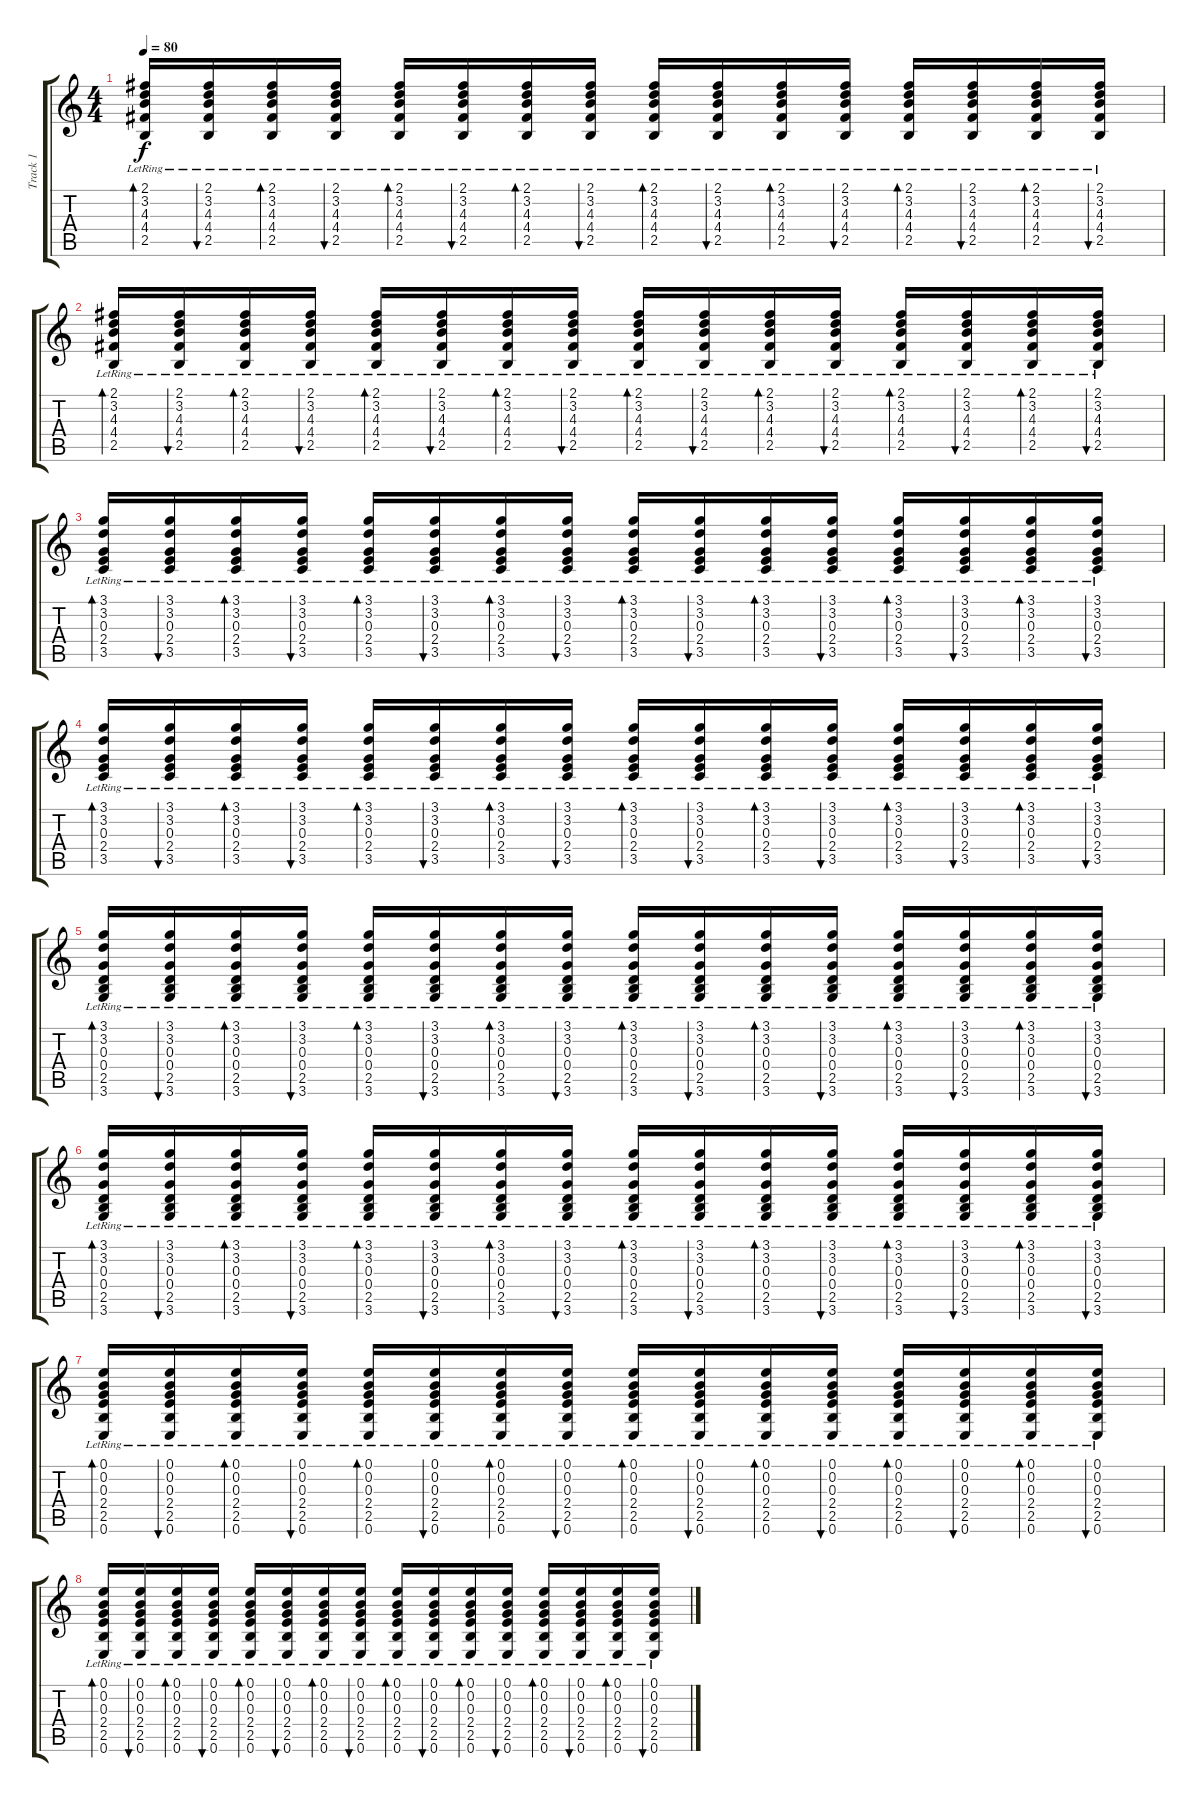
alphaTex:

\track ("Track 1" "Track 1") {instrument acousticguitarsteel}
\staff {score tabs}
\tuning (E4 B3 G3 D3 A2 E2) {hide}
\ts (4 4)
\tempo 80
\clef g2
\ks c
(2.1{lr} 3.2{lr} 4.3{lr} 4.4{lr} 2.5{lr}).16{bd 30 dy f} (2.1{lr} 3.2{lr} 4.3{lr} 4.4{lr} 2.5{lr}).16{bu 60} (2.1{lr} 3.2{lr} 4.3{lr} 4.4{lr} 2.5{lr}).16{bd 30} (2.1{lr} 3.2{lr} 4.3{lr} 4.4{lr} 2.5{lr}).16{bu 30} (2.1{lr} 3.2{lr} 4.3{lr} 4.4{lr} 2.5{lr}).16{bd 60} (2.1{lr} 3.2{lr} 4.3{lr} 4.4{lr} 2.5{lr}).16{bu 60} (2.1{lr} 3.2{lr} 4.3{lr} 4.4{lr} 2.5{lr}).16{bd 30} (2.1{lr} 3.2{lr} 4.3{lr} 4.4{lr} 2.5{lr}).16{bu 60} (2.1{lr} 3.2{lr} 4.3{lr} 4.4{lr} 2.5{lr}).16{bd 30} (2.1{lr} 3.2{lr} 4.3{lr} 4.4{lr} 2.5{lr}).16{bu 60} (2.1{lr} 3.2{lr} 4.3{lr} 4.4{lr} 2.5{lr}).16{bd 30} (2.1{lr} 3.2{lr} 4.3{lr} 4.4{lr} 2.5{lr}).16{bu 30} (2.1{lr} 3.2{lr} 4.3{lr} 4.4{lr} 2.5{lr}).16{bd 60} (2.1{lr} 3.2{lr} 4.3{lr} 4.4{lr} 2.5{lr}).16{bu 60} (2.1{lr} 3.2{lr} 4.3{lr} 4.4{lr} 2.5{lr}).16{bd 30} (2.1{lr} 3.2{lr} 4.3{lr} 4.4{lr} 2.5{lr}).16{bu 60} |
(2.1{lr} 3.2{lr} 4.3{lr} 4.4{lr} 2.5{lr}).16{bd 30} (2.1{lr} 3.2{lr} 4.3{lr} 4.4{lr} 2.5{lr}).16{bu 60} (2.1{lr} 3.2{lr} 4.3{lr} 4.4{lr} 2.5{lr}).16{bd 30} (2.1{lr} 3.2{lr} 4.3{lr} 4.4{lr} 2.5{lr}).16{bu 30} (2.1{lr} 3.2{lr} 4.3{lr} 4.4{lr} 2.5{lr}).16{bd 60} (2.1{lr} 3.2{lr} 4.3{lr} 4.4{lr} 2.5{lr}).16{bu 60} (2.1{lr} 3.2{lr} 4.3{lr} 4.4{lr} 2.5{lr}).16{bd 30} (2.1{lr} 3.2{lr} 4.3{lr} 4.4{lr} 2.5{lr}).16{bu 60} (2.1{lr} 3.2{lr} 4.3{lr} 4.4{lr} 2.5{lr}).16{bd 30} (2.1{lr} 3.2{lr} 4.3{lr} 4.4{lr} 2.5{lr}).16{bu 60} (2.1{lr} 3.2{lr} 4.3{lr} 4.4{lr} 2.5{lr}).16{bd 30} (2.1{lr} 3.2{lr} 4.3{lr} 4.4{lr} 2.5{lr}).16{bu 30} (2.1{lr} 3.2{lr} 4.3{lr} 4.4{lr} 2.5{lr}).16{bd 60} (2.1{lr} 3.2{lr} 4.3{lr} 4.4{lr} 2.5{lr}).16{bu 60} (2.1{lr} 3.2{lr} 4.3{lr} 4.4{lr} 2.5{lr}).16{bd 30} (2.1{lr} 3.2{lr} 4.3{lr} 4.4{lr} 2.5{lr}).16{bu 60} |
(3.1{lr} 3.2{lr} 0.3{lr} 2.4{lr} 3.5{lr}).16{bd 30} (3.1{lr} 3.2{lr} 0.3{lr} 2.4{lr} 3.5{lr}).16{bu 60} (3.1{lr} 3.2{lr} 0.3{lr} 2.4{lr} 3.5{lr}).16{bd 30} (3.1{lr} 3.2{lr} 0.3{lr} 2.4{lr} 3.5{lr}).16{bu 30} (3.1{lr} 3.2{lr} 0.3{lr} 2.4{lr} 3.5{lr}).16{bd 60} (3.1{lr} 3.2{lr} 0.3{lr} 2.4{lr} 3.5{lr}).16{bu 60} (3.1{lr} 3.2{lr} 0.3{lr} 2.4{lr} 3.5{lr}).16{bd 30} (3.1{lr} 3.2{lr} 0.3{lr} 2.4{lr} 3.5{lr}).16{bu 60} (3.1{lr} 3.2{lr} 0.3{lr} 2.4{lr} 3.5{lr}).16{bd 30} (3.1{lr} 3.2{lr} 0.3{lr} 2.4{lr} 3.5{lr}).16{bu 60} (3.1{lr} 3.2{lr} 0.3{lr} 2.4{lr} 3.5{lr}).16{bd 30} (3.1{lr} 3.2{lr} 0.3{lr} 2.4{lr} 3.5{lr}).16{bu 30} (3.1{lr} 3.2{lr} 0.3{lr} 2.4{lr} 3.5{lr}).16{bd 60} (3.1{lr} 3.2{lr} 0.3{lr} 2.4{lr} 3.5{lr}).16{bu 60} (3.1{lr} 3.2{lr} 0.3{lr} 2.4{lr} 3.5{lr}).16{bd 30} (3.1{lr} 3.2{lr} 0.3{lr} 2.4{lr} 3.5{lr}).16{bu 60} |
(3.1{lr} 3.2{lr} 0.3{lr} 2.4{lr} 3.5{lr}).16{bd 30} (3.1{lr} 3.2{lr} 0.3{lr} 2.4{lr} 3.5{lr}).16{bu 60} (3.1{lr} 3.2{lr} 0.3{lr} 2.4{lr} 3.5{lr}).16{bd 30} (3.1{lr} 3.2{lr} 0.3{lr} 2.4{lr} 3.5{lr}).16{bu 30} (3.1{lr} 3.2{lr} 0.3{lr} 2.4{lr} 3.5{lr}).16{bd 60} (3.1{lr} 3.2{lr} 0.3{lr} 2.4{lr} 3.5{lr}).16{bu 60} (3.1{lr} 3.2{lr} 0.3{lr} 2.4{lr} 3.5{lr}).16{bd 30} (3.1{lr} 3.2{lr} 0.3{lr} 2.4{lr} 3.5{lr}).16{bu 60} (3.1{lr} 3.2{lr} 0.3{lr} 2.4{lr} 3.5{lr}).16{bd 30} (3.1{lr} 3.2{lr} 0.3{lr} 2.4{lr} 3.5{lr}).16{bu 60} (3.1{lr} 3.2{lr} 0.3{lr} 2.4{lr} 3.5{lr}).16{bd 30} (3.1{lr} 3.2{lr} 0.3{lr} 2.4{lr} 3.5{lr}).16{bu 30} (3.1{lr} 3.2{lr} 0.3{lr} 2.4{lr} 3.5{lr}).16{bd 60} (3.1{lr} 3.2{lr} 0.3{lr} 2.4{lr} 3.5{lr}).16{bu 60} (3.1{lr} 3.2{lr} 0.3{lr} 2.4{lr} 3.5{lr}).16{bd 30} (3.1{lr} 3.2{lr} 0.3{lr} 2.4{lr} 3.5{lr}).16{bu 60} |
(3.1{lr} 3.2{lr} 0.3{lr} 0.4{lr} 2.5{lr} 3.6{lr}).16{bd 60} (3.1{lr} 3.2{lr} 0.3{lr} 0.4{lr} 2.5{lr} 3.6{lr}).16{bu 60} (3.1{lr} 3.2{lr} 0.3{lr} 0.4{lr} 2.5{lr} 3.6{lr}).16{bd 30} (3.1{lr} 3.2{lr} 0.3{lr} 0.4{lr} 2.5{lr} 3.6{lr}).16{bu 30} (3.1{lr} 3.2{lr} 0.3{lr} 0.4{lr} 2.5{lr} 3.6{lr}).16{bd 60} (3.1{lr} 3.2{lr} 0.3{lr} 0.4{lr} 2.5{lr} 3.6{lr}).16{bu 60} (3.1{lr} 3.2{lr} 0.3{lr} 0.4{lr} 2.5{lr} 3.6{lr}).16{bd 30} (3.1{lr} 3.2{lr} 0.3{lr} 0.4{lr} 2.5{lr} 3.6{lr}).16{bu 60} (3.1{lr} 3.2{lr} 0.3{lr} 0.4{lr} 2.5{lr} 3.6{lr}).16{bd 30} (3.1{lr} 3.2{lr} 0.3{lr} 0.4{lr} 2.5{lr} 3.6{lr}).16{bu 60} (3.1{lr} 3.2{lr} 0.3{lr} 0.4{lr} 2.5{lr} 3.6{lr}).16{bd 30} (3.1{lr} 3.2{lr} 0.3{lr} 0.4{lr} 2.5{lr} 3.6{lr}).16{bu 30} (3.1{lr} 3.2{lr} 0.3{lr} 0.4{lr} 2.5{lr} 3.6{lr}).16{bd 60} (3.1{lr} 3.2{lr} 0.3{lr} 0.4{lr} 2.5{lr} 3.6{lr}).16{bu 60} (3.1{lr} 3.2{lr} 0.3{lr} 0.4{lr} 2.5{lr} 3.6{lr}).16{bd 30} (3.1{lr} 3.2{lr} 0.3{lr} 0.4{lr} 2.5{lr} 3.6{lr}).16{bu 60} |
(3.1{lr} 3.2{lr} 0.3{lr} 0.4{lr} 2.5{lr} 3.6{lr}).16{bd 30} (3.1{lr} 3.2{lr} 0.3{lr} 0.4{lr} 2.5{lr} 3.6{lr}).16{bu 60} (3.1{lr} 3.2{lr} 0.3{lr} 0.4{lr} 2.5{lr} 3.6{lr}).16{bd 30} (3.1{lr} 3.2{lr} 0.3{lr} 0.4{lr} 2.5{lr} 3.6{lr}).16{bu 30} (3.1{lr} 3.2{lr} 0.3{lr} 0.4{lr} 2.5{lr} 3.6{lr}).16{bd 60} (3.1{lr} 3.2{lr} 0.3{lr} 0.4{lr} 2.5{lr} 3.6{lr}).16{bu 60} (3.1{lr} 3.2{lr} 0.3{lr} 0.4{lr} 2.5{lr} 3.6{lr}).16{bd 30} (3.1{lr} 3.2{lr} 0.3{lr} 0.4{lr} 2.5{lr} 3.6{lr}).16{bu 60} (3.1{lr} 3.2{lr} 0.3{lr} 0.4{lr} 2.5{lr} 3.6{lr}).16{bd 30} (3.1{lr} 3.2{lr} 0.3{lr} 0.4{lr} 2.5{lr} 3.6{lr}).16{bu 60} (3.1{lr} 3.2{lr} 0.3{lr} 0.4{lr} 2.5{lr} 3.6{lr}).16{bd 30} (3.1{lr} 3.2{lr} 0.3{lr} 0.4{lr} 2.5{lr} 3.6{lr}).16{bu 30} (3.1{lr} 3.2{lr} 0.3{lr} 0.4{lr} 2.5{lr} 3.6{lr}).16{bd 60} (3.1{lr} 3.2{lr} 0.3{lr} 0.4{lr} 2.5{lr} 3.6{lr}).16{bu 60} (3.1{lr} 3.2{lr} 0.3{lr} 0.4{lr} 2.5{lr} 3.6{lr}).16{bd 30} (3.1{lr} 3.2{lr} 0.3{lr} 0.4{lr} 2.5{lr} 3.6{lr}).16{bu 60} |
(0.1{lr} 0.2{lr} 0.3{lr} 2.4{lr} 2.5{lr} 0.6{lr}).16{bd 30} (0.1{lr} 0.2{lr} 0.3{lr} 2.4{lr} 2.5{lr} 0.6{lr}).16{bu 60} (0.1{lr} 0.2{lr} 0.3{lr} 2.4{lr} 2.5{lr} 0.6{lr}).16{bd 30} (0.1{lr} 0.2{lr} 0.3{lr} 2.4{lr} 2.5{lr} 0.6{lr}).16{bu 30} (0.1{lr} 0.2{lr} 0.3{lr} 2.4{lr} 2.5{lr} 0.6{lr}).16{bd 60} (0.1{lr} 0.2{lr} 0.3{lr} 2.4{lr} 2.5{lr} 0.6{lr}).16{bu 60} (0.1{lr} 0.2{lr} 0.3{lr} 2.4{lr} 2.5{lr} 0.6{lr}).16{bd 30} (0.1{lr} 0.2{lr} 0.3{lr} 2.4{lr} 2.5{lr} 0.6{lr}).16{bu 60} (0.1{lr} 0.2{lr} 0.3{lr} 2.4{lr} 2.5{lr} 0.6{lr}).16{bd 30} (0.1{lr} 0.2{lr} 0.3{lr} 2.4{lr} 2.5{lr} 0.6{lr}).16{bu 60} (0.1{lr} 0.2{lr} 0.3{lr} 2.4{lr} 2.5{lr} 0.6{lr}).16{bd 30} (0.1{lr} 0.2{lr} 0.3{lr} 2.4{lr} 2.5{lr} 0.6{lr}).16{bu 30} (0.1{lr} 0.2{lr} 0.3{lr} 2.4{lr} 2.5{lr} 0.6{lr}).16{bd 60} (0.1{lr} 0.2{lr} 0.3{lr} 2.4{lr} 2.5{lr} 0.6{lr}).16{bu 60} (0.1{lr} 0.2{lr} 0.3{lr} 2.4{lr} 2.5{lr} 0.6{lr}).16{bd 30} (0.1{lr} 0.2{lr} 0.3{lr} 2.4{lr} 2.5{lr} 0.6{lr}).16{bu 60} |
(0.1{lr} 0.2{lr} 0.3{lr} 2.4{lr} 2.5{lr} 0.6{lr}).16{bd 30} (0.1{lr} 0.2{lr} 0.3{lr} 2.4{lr} 2.5{lr} 0.6{lr}).16{bu 60} (0.1{lr} 0.2{lr} 0.3{lr} 2.4{lr} 2.5{lr} 0.6{lr}).16{bd 30} (0.1{lr} 0.2{lr} 0.3{lr} 2.4{lr} 2.5{lr} 0.6{lr}).16{bu 30} (0.1{lr} 0.2{lr} 0.3{lr} 2.4{lr} 2.5{lr} 0.6{lr}).16{bd 60} (0.1{lr} 0.2{lr} 0.3{lr} 2.4{lr} 2.5{lr} 0.6{lr}).16{bu 60} (0.1{lr} 0.2{lr} 0.3{lr} 2.4{lr} 2.5{lr} 0.6{lr}).16{bd 30} (0.1{lr} 0.2{lr} 0.3{lr} 2.4{lr} 2.5{lr} 0.6{lr}).16{bu 60} (0.1{lr} 0.2{lr} 0.3{lr} 2.4{lr} 2.5{lr} 0.6{lr}).16{bd 30} (0.1{lr} 0.2{lr} 0.3{lr} 2.4{lr} 2.5{lr} 0.6{lr}).16{bu 60} (0.1{lr} 0.2{lr} 0.3{lr} 2.4{lr} 2.5{lr} 0.6{lr}).16{bd 30} (0.1{lr} 0.2{lr} 0.3{lr} 2.4{lr} 2.5{lr} 0.6{lr}).16{bu 30} (0.1{lr} 0.2{lr} 0.3{lr} 2.4{lr} 2.5{lr} 0.6{lr}).16{bd 60} (0.1{lr} 0.2{lr} 0.3{lr} 2.4{lr} 2.5{lr} 0.6{lr}).16{bu 60} (0.1{lr} 0.2{lr} 0.3{lr} 2.4{lr} 2.5{lr} 0.6{lr}).16{bd 30} (0.1{lr} 0.2{lr} 0.3{lr} 2.4{lr} 2.5{lr} 0.6{lr}).16{bu 60}
